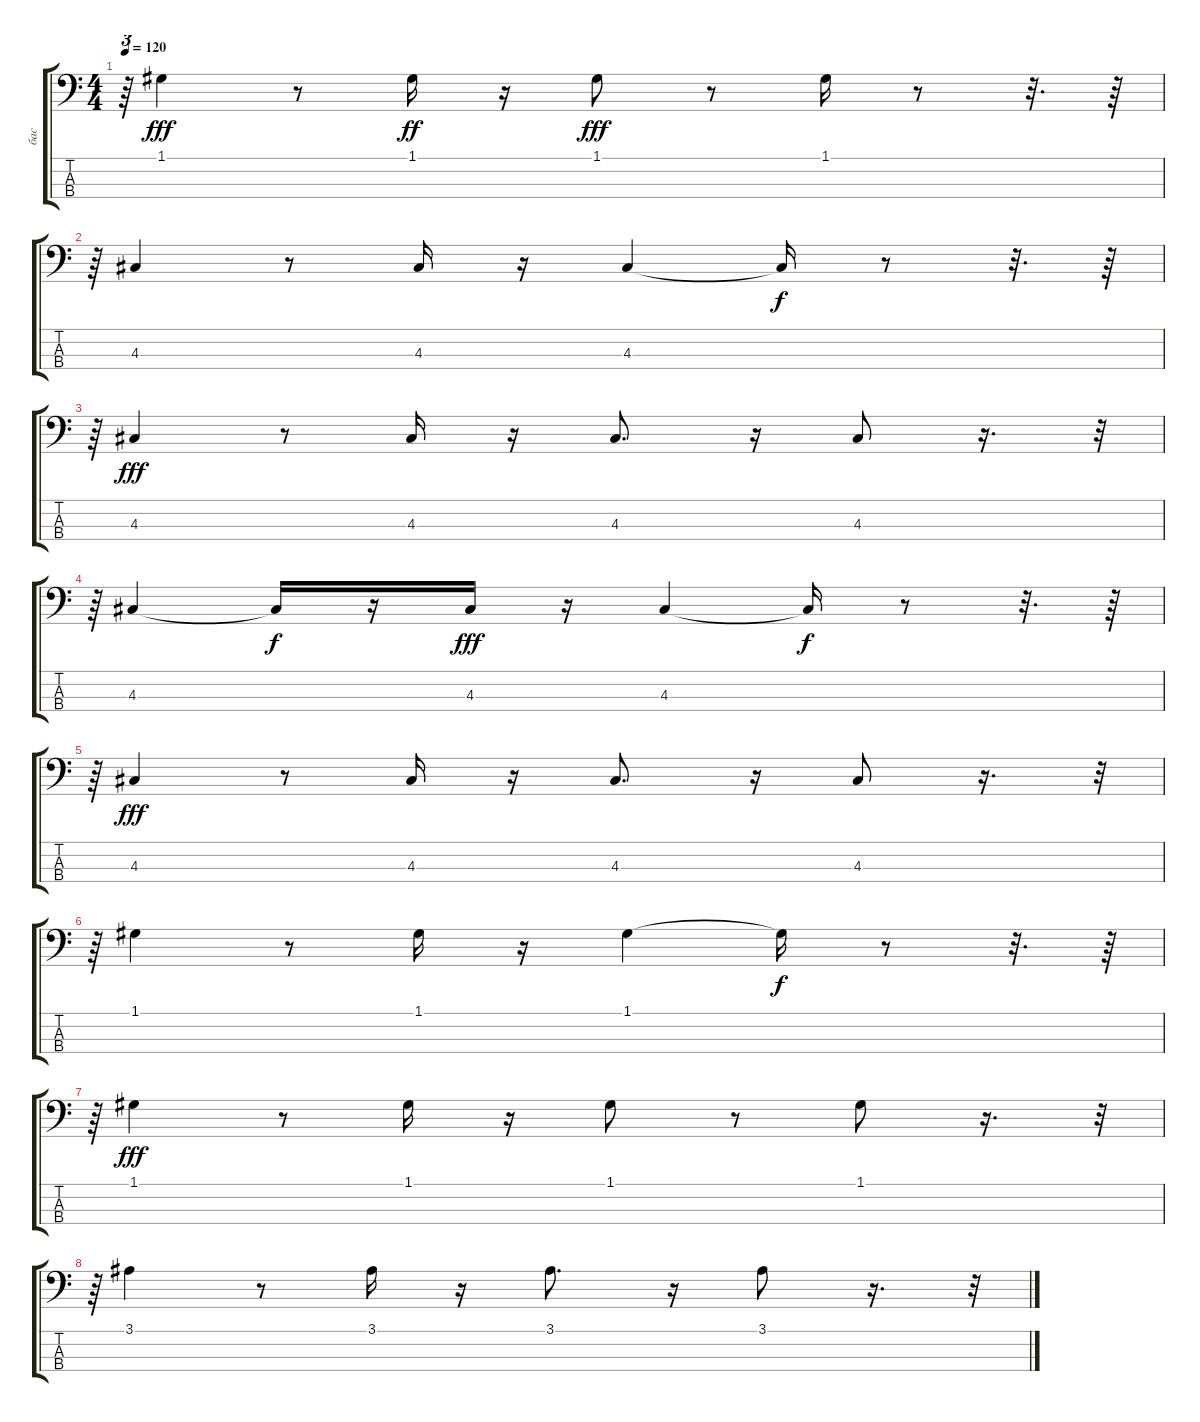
\track ("бас" "бас") {instrument acousticbass}
\staff {score tabs}
\tuning (G2 D2 A1 E1) {hide}
\ts (4 4)
\tempo 120
\clef f4
\ks c
r.64{tu (3 2) dy f} 1.1.4{dy fff} r.8 1.1.16{dy ff} r.16 1.1.8{dy fff} r.8 1.1.16 r.8 r.32{d} r.64 |
r.64{tu (3 2)} 4.3.4 r.8 4.3.16 r.16 4.3.4 4.3{t}.16{dy f} r.8 r.32{d} r.64 |
r.64{tu (3 2)} 4.3.4{dy fff} r.8 4.3.16 r.16 4.3.8{d} r.16 4.3.8 r.16{d} r.32{tu (3 2)} |
r.64{tu (3 2)} 4.3.4 4.3{t}.16{dy f} r.16 4.3.16{dy fff} r.16 4.3.4 4.3{t}.16{dy f} r.8 r.32{d} r.64 |
r.64{tu (3 2)} 4.3.4{dy fff} r.8 4.3.16 r.16 4.3.8{d} r.16 4.3.8 r.16{d} r.32{tu (3 2)} |
r.64{tu (3 2)} 1.1.4 r.8 1.1.16 r.16 1.1.4 1.1{t}.16{dy f} r.8 r.32{d} r.64 |
r.64{tu (3 2)} 1.1.4{dy fff} r.8 1.1.16 r.16 1.1.8 r.8 1.1.8 r.16{d} r.32{tu (3 2)} |
r.64{tu (3 2)} 3.1.4 r.8 3.1.16 r.16 3.1.8{d} r.16 3.1.8 r.16{d} r.32{tu (3 2)}
